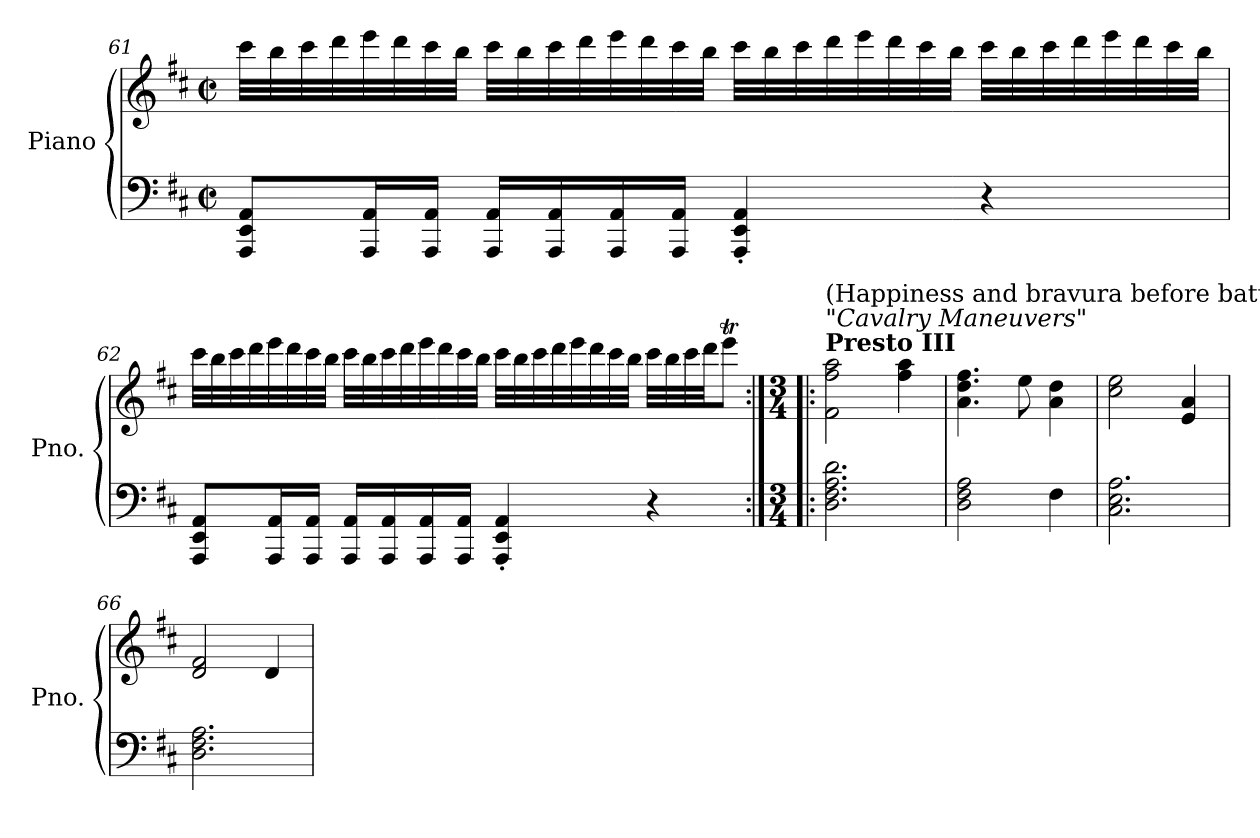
**kern	**kern
*part1	*part1
*staff2	*staff1
*I"Piano	*
*I'Pno.	*
!!LO:LB:g=z
*clefF4	*clefG2
*k[f#c#]	*k[f#c#]
*M2/2	*M2/2
*met(c|)	*met(c|)
=61	=61
8AAA/ 8EE/ 8AA/L	32ccc#\LLL
.	32bb\
.	32ccc#\
.	32ddd\
16AAA/ 16AA/L	32eee\
.	32ddd\
16AAA/ 16AA/JJ	32ccc#\
.	32bb\JJJ
16AAA/ 16AA/LL	32ccc#\LLL
.	32bb\
16AAA/ 16AA/	32ccc#\
.	32ddd\
16AAA/ 16AA/	32eee\
.	32ddd\
16AAA/ 16AA/JJ	32ccc#\
.	32bb\JJJ
4AAA/' 4EE/' 4AA/'	32ccc#\LLL
.	32bb\
.	32ccc#\
.	32ddd\
.	32eee\
.	32ddd\
.	32ccc#\
.	32bb\JJJ
4r	32ccc#\LLL
.	32bb\
.	32ccc#\
.	32ddd\
.	32eee\
.	32ddd\
.	32ccc#\
.	32bb\JJJ
!!LO:LB:g=z
=62	=62
8AAA/ 8EE/ 8AA/L	32ccc#\LLL
.	32bb\
.	32ccc#\
.	32ddd\
16AAA/ 16AA/L	32eee\
.	32ddd\
16AAA/ 16AA/JJ	32ccc#\
.	32bb\JJJ
16AAA/ 16AA/LL	32ccc#\LLL
.	32bb\
16AAA/ 16AA/	32ccc#\
.	32ddd\
16AAA/ 16AA/	32eee\
.	32ddd\
16AAA/ 16AA/JJ	32ccc#\
.	32bb\JJJ
4AAA/' 4EE/' 4AA/'	32ccc#\LLL
.	32bb\
.	32ccc#\
.	32ddd\
.	32eee\
.	32ddd\
.	32ccc#\
.	32bb\JJJ
4r	32ccc#\LLL
.	32bb\
.	32ccc#\
.	32ddd\JJ
.	8eeeT\J
!!LO:PB:g=z
=63:|!|:	=63:|!|:
*M3/4	*M3/4
!	!LO:TX:a:B:t=Presto III
!	!LO:TX:a:i:t="Cavalry Maneuvers"
!	!LO:TX:a:t=(Happiness and bravura before battle)
2.D\ 2.F#\ 2.A\ 2.d\	2f#\ 2ff#\ 2aa\
.	4ff#\ 4aa\
=64	=64
2D\ 2F#\ 2A\	4.a\ 4.dd\ 4.ff#\
.	8ee\
4F#\	4a\ 4dd\
=65	=65
2.C#\ 2.E\ 2.A\	2cc#\ 2ee\
.	4e/ 4a/
=66	=66
2.D\ 2.F#\ 2.A\	2d/ 2f#/
.	4d/
=	=
*-	*-
